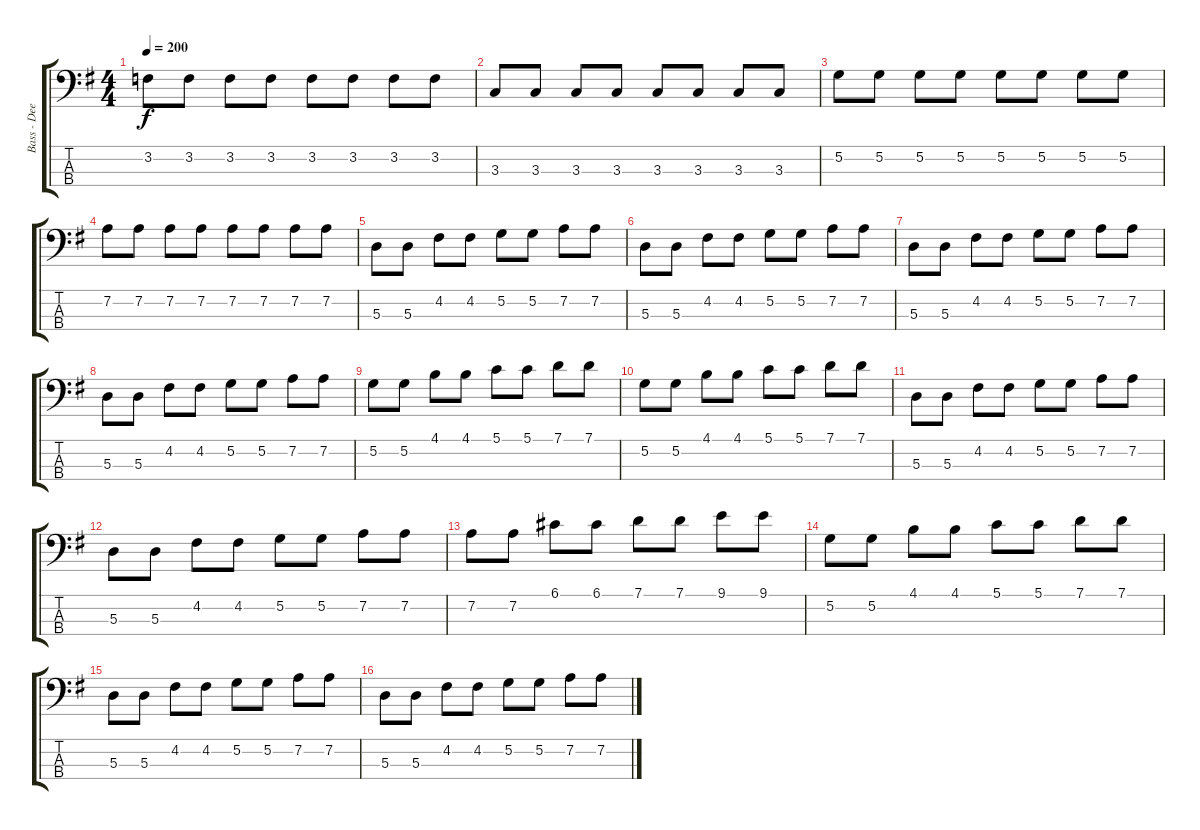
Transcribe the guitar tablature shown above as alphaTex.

\track ("Bass - Dee Dee Ramone" "Bass - Dee") {instrument electricbasspick}
\staff {score tabs}
\tuning (G2 D2 A1 E1) {hide}
\ts (4 4)
\tempo 200
\clef f4
\ks g
3.2.8{dy f} 3.2.8 3.2.8 3.2.8 3.2.8 3.2.8 3.2.8 3.2.8 |
3.3.8 3.3.8 3.3.8 3.3.8 3.3.8 3.3.8 3.3.8 3.3.8 |
5.2.8 5.2.8 5.2.8 5.2.8 5.2.8 5.2.8 5.2.8 5.2.8 |
7.2.8 7.2.8 7.2.8 7.2.8 7.2.8 7.2.8 7.2.8 7.2.8 |
5.3.8 5.3.8 4.2.8 4.2.8 5.2.8 5.2.8 7.2.8 7.2.8 |
5.3.8 5.3.8 4.2.8 4.2.8 5.2.8 5.2.8 7.2.8 7.2.8 |
5.3.8 5.3.8 4.2.8 4.2.8 5.2.8 5.2.8 7.2.8 7.2.8 |
5.3.8 5.3.8 4.2.8 4.2.8 5.2.8 5.2.8 7.2.8 7.2.8 |
5.2.8 5.2.8 4.1.8 4.1.8 5.1.8 5.1.8 7.1.8 7.1.8 |
5.2.8 5.2.8 4.1.8 4.1.8 5.1.8 5.1.8 7.1.8 7.1.8 |
5.3.8 5.3.8 4.2.8 4.2.8 5.2.8 5.2.8 7.2.8 7.2.8 |
5.3.8 5.3.8 4.2.8 4.2.8 5.2.8 5.2.8 7.2.8 7.2.8 |
7.2.8 7.2.8 6.1.8 6.1.8 7.1.8 7.1.8 9.1.8 9.1.8 |
5.2.8 5.2.8 4.1.8 4.1.8 5.1.8 5.1.8 7.1.8 7.1.8 |
5.3.8 5.3.8 4.2.8 4.2.8 5.2.8 5.2.8 7.2.8 7.2.8 |
5.3.8 5.3.8 4.2.8 4.2.8 5.2.8 5.2.8 7.2.8 7.2.8
